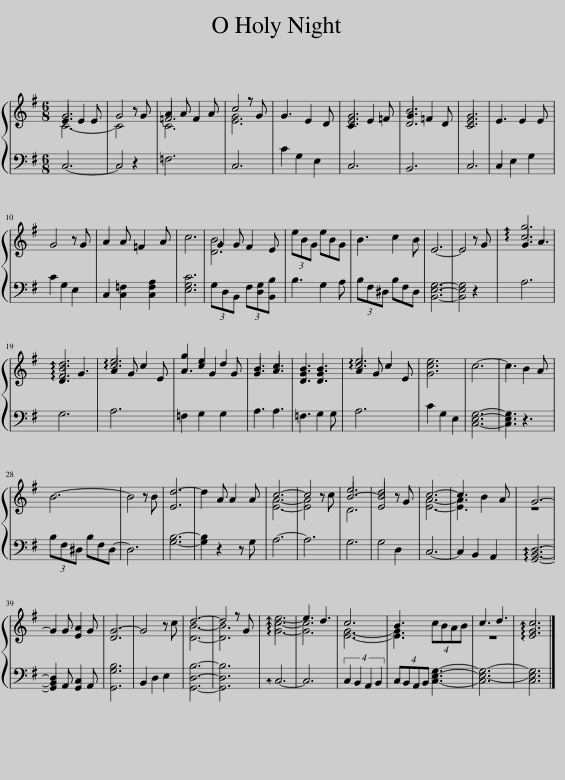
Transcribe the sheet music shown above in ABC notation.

X:1
%%score { ( 1 2 3 ) | 4 }
L:1/8
M:6/8
I:linebreak $
K:G
V:1 treble
V:2 treble
V:3 treble
V:4 bass
V:1
 E3 E2 E | G4 z G | A2 A =F2 A | c4 z G | G3 E2 D | %5
 C3 E2 =F | G3 =F2 D | C6 | E3 E2 E |$ G4 z G | %10
 A2 A =F2 A | c6 | G2 G F2 E | eBG eBG | B3 c2 B | %15
 E6- | E4 z G | G3 A3 |$ D3 G3 | A2 G c2 E | %20
 A3 G2 G | G3 A3 | [DGB]3 [DGB]3 | A2 G c2 E | [Gce]6 | %25
 c6- | c3 B2 A |$ B6- | B4 z B | [Ed-]6 | %30
 d2 A A2 A | c6- | c4 z c | e6 | [Ed]4 z G | %35
 c6- | c3 B2 A | G6- |$ G2 G [EA]2 G | [DG-]6 | %40
 G4 z c | d6- | d4 z G | !arpeggio!e6- | e3 d3 | %45
 c6 | B3 (4:3:4cBAB | c3 d3 | !arpeggio![EGc]6 |] %49
V:2
 C6- | C4 x2 | C6 | [EG]6 | x6 | %5
 x6 | x6 | x6 | x6 |$ x6 | %10
 x6 | x6 | [DB]6 | x6 | x6 | %15
 x6 | x6 | x6 |$ x6 | x6 | %20
 x6 | x6 | x6 | x6 | x6 | %25
 x6 | x6 |$ x6 | x6 | x6 | %30
 x6 | [EA]6- | [EA]4 x2 | D6 | x6 | %35
 [EA]6- | [EA]3 x3 | z6 |$ x6 | x6 | %40
 x6 | [DB]6- | [DB]6 | !arpeggio![Gc]6- | [Gc]6 | %45
 [EG]6- | [EG]3 x3 | z6 | x6 |] %49
V:3
 G6 | x6 | =F6 | x6 | x6 | %5
 [EG]6 | [DB]6 | [EG]6 | x6 |$ x6 | %10
 x6 | x6 | x6 | x6 | x6 | %15
 x6 | x6 | !arpeggio![cg]6 |$ !arpeggio![FBd]6 | !arpeggio![ce]6 | %20
 g2 [ce]2 d2 | B3 c3 | x6 | !arpeggio![ce]6 | x6 | %25
 x6 | x6 |$ x6 | x6 | x6 | %30
 x6 | x6 | x6 | B6- | B4 x2 | %35
 x6 | x6 | x6 |$ x6 | x6 | %40
 x6 | x6 | x6 | x6 | x6 | %45
 x6 | x6 | x6 | x6 |] %49
V:4
 C,6- | C,4 z2 | =F,6 | C,6 | C2 G,2 E,2 | %5
 C,6 | B,,6 | C,6 | C,2 E,2 G,2 |$ C2 G,2 E,2 | %10
 C,2 [C,=F,]2 [C,F,A,]2 | [E,G,C]6 | G,D,B,, F,[D,G,][B,,B,] | B,3 G,2 A, | B,F,^D, B,F,D, | %15
 [B,,E,G,]6- | [B,,E,G,]4 z2 | A,6 |$ G,6 | A,6 | %20
 =F,2 G,2 G,2 | A,3 A,3 | =F,3 G,2 G, | A,6 | C2 G,2 E,2 | %25
 [C,E,G,]6- | [C,E,G,]3 z3 |$ B,F,^D, B,F,D,- | D,6 | [G,B,]6- | %30
 [G,B,]2 z2 z G, | A,6- | A,6 | G,6 | G,4 D,2 | %35
 C,6- | C,2 B,,2 A,,2 | !arpeggio![G,,B,,D,]6- |$ [G,,B,,D,]2 A,, [G,,C,]2 A,, | [G,,G,B,]6 | %40
 B,,2 D,2 E,2 | [G,,D,B,]6- | [G,,D,B,]6 | !arpeggio!C,6- | C,6 | %45
 (4:3:4C,2 B,,2 A,,2 B,,2 | (4:3:4C,B,,A,,B,, [C,E,G,]3- | [C,E,-G,-]6 | [C,E,G,]6 |] %49
